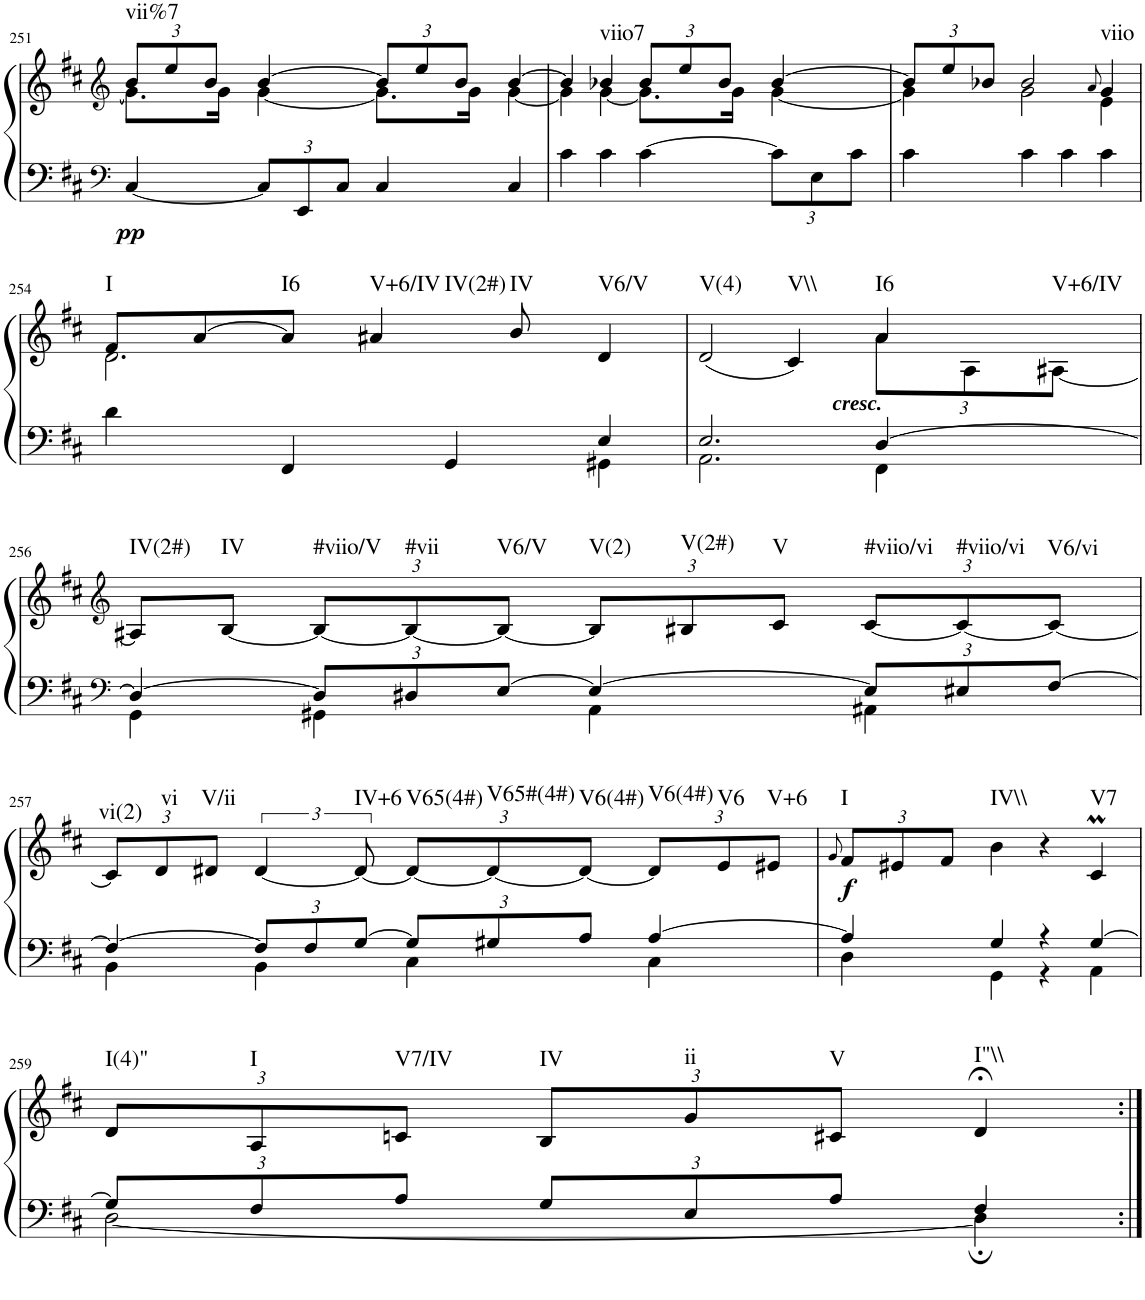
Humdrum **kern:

**kern	**kern	**dynam	**harte
*part1	*part1	*part1	*part1
*staff2	*staff1	*staff1/2	*
*I"Klavier links	*	*	*
!!LO:PB:g=z
*clefF4	*clefG2	*	*
*k[f#c#]	*k[f#c#]	*	*
*M2/2	*M2/2	*	*
*	*Xbrackettup	*	*
=251	=251	=251	=251
*	*^	*	*
!	!	!	!LO:DY:b=2	!LO:H:kt=vii%7
[4C#/	12b/L	8.g\L]	pp	N
.	12ee/	.	.	.
.	12b/J	.	.	.
.	.	16g\Jk	.	.
*Xbrackettup	*	*	*	*
12C#/L]	[4b/	[4g\	.	.
12EE/	.	.	.	.
12C#/J	.	.	.	.
4C#/	12b/L]	8.g\L]	.	.
.	12ee/	.	.	.
.	12b/J	.	.	.
.	.	16g\Jk	.	.
4C#/	[4b/	[4g\	.	.
=252	=252	=252	=252	=252
4c#\	4b/]	4g\]	.	.
!	!	!	!	!LO:H:kt=viio7
4c#\	4b-X/	[4g\	.	N
[4c#\	12b-/L	8.g\L]	.	.
.	12ee/	.	.	.
.	12b-/J	.	.	.
.	.	16g\Jk	.	.
12c#\L]	[4b-/	[4g\	.	.
12E\	.	.	.	.
12c#\J	.	.	.	.
=253	=253	=253	=253	=253
4c#\	12b-/L]	4g\]	.	.
.	12ee/	.	.	.
.	12b-X/J	.	.	.
4c#\	2b-/	2g\	.	.
4c#\	.	.	.	.
.	8qa/	.	.	.
!	!	!	!	!LO:H:kt=viio
4c#\	4g/	4e\	.	N
!!LO:LB:g=z	!!
=254	=254	=254	=254	=254
*^	*	*	*	*
!	!	!	!	!	!LO:H:kt=I
4d\	2.ryy	8f#/L	2.d\	.	N
.	.	[8a/	.	.	.
!	!	!	!	!	!LO:H:kt=I6
4FF#/	.	8a/J]	.	.	N
!	!	!	!	!	!LO:H:n=1:kt=V+6/IV
!	!	!	!	!	!LO:H:n=2:kt=IV(2#)
.	.	4a#X/	.	.	N N
4GG/	.	.	.	.	.
!	!	!	!	!	!LO:H:kt=IV
.	.	8b/	.	.	N
!	!	!	!	!	!LO:H:kt=V6/V
4E/	4GG#X\	4ryy	4d/	.	N
=255	=255	=255	=255	=255	=255
!	!	!	!	!	!LO:H:kt=V(4)
2.E/	2.AA\	(2d/	2.ryy	.	N
!	!	!	!	!	!LO:H:kt=V\\
.	.	4c#/)	.	.	N
!LO:TX:a:Bi:t=cresc.	!	!	!	!	!LO:H:n=1:kt=I6
!	!	!	!	!	!LO:H:n=2:kt=V+6/IV
[4D/	4FF#\	4a/	12a\L	.	N N
.	.	.	12A\	.	.
.	.	.	[12A#X\J	.	.
*	*	*v	*v	*	*
!!LO:LB:g=z
=256	=256	=256	=256	=256
*clefF4	*	*clefG2	*	*
*	*	*^	*	*
!	!	!	!	!	!LO:H:kt=IV(2#)
*	*	*v	*v	*	*
4D/_	4GG\	8A#X/L]	.	N
!	!	!	!	!LO:H:kt=IV
.	.	[8B/J	.	N
!	!	!	!	!LO:H:kt=#viio/V
12D/L]	4GG#X\	12B/L_	.	N
!	!	!	!	!LO:H:kt=#vii
12D#X/	.	12B/_	.	N
!	!	!	!	!LO:H:kt=V6/V
[12E/J	.	12B/J_	.	N
!	!	!	!	!LO:H:kt=V(2)
4E/_	4AA\	12B/L]	.	N
!	!	!	!	!LO:H:kt=V(2#)
.	.	12B#X/	.	N
!	!	!	!	!LO:H:kt=V
.	.	12c#/J	.	N
!	!	!	!	!LO:H:kt=#viio/vi
12E/L]	4AA#X\	[12c#/L	.	N
!	!	!	!	!LO:H:kt=#viio/vi
12E#X/	.	12c#/_	.	N
!	!	!	!	!LO:H:kt=V6/vi
[12F#/J	.	12c#/J_	.	N
!!LO:LB:g=z
=257	=257	=257	=257	=257
!	!	!	!	!LO:H:kt=vi(2)
4F#/_	4BB\	12c#/L]	.	N
!	!	!	!	!LO:H:kt=vi
.	.	12d/	.	N
!	!	!	!	!LO:H:kt=V/ii
.	.	12d#X/J	.	N
*	*	*brackettup	*	*
12F#/L]	4BB\	[6d#/	.	.
12F#/	.	.	.	.
!	!	!	!	!LO:H:kt=IV+6
[12G/J	.	12d#/_	.	N
*	*	*Xbrackettup	*	*
!	!	!	!	!LO:H:kt=V65(4#)
12G/L]	4C#\	12d#/L_	.	N
!	!	!	!	!LO:H:kt=V65#(4#)
12G#X/	.	12d#/_	.	N
!	!	!	!	!LO:H:kt=V6(4#)
12A/J	.	12d#/J_	.	N
!	!	!	!	!LO:H:kt=V6(4#)
[4A/	4C#\	12d#/L]	.	N
!	!	!	!	!LO:H:kt=V6
.	.	12e/	.	N
!	!	!	!	!LO:H:kt=V+6
.	.	12e#X/J	.	N
=258	=258	=258	=258	=258
.	.	8qg/	.	.
!	!	!	!LO:DY:b	!LO:H:kt=I
4A/]	4D\	12f#/L	f	N
.	.	12e#X/	.	.
.	.	12f#/J	.	.
!	!	!	!	!LO:H:kt=IV\\
4G/	4GG\	4b\	.	N
4r	4r	4r	.	.
!	!	!	!	!LO:H:kt=V7
[4G/	4AA\	4c#m/	.	N
!!LO:LB:g=z
=259	=259	=259	=259	=259
!	!	!	!	!LO:H:kt=I(4)"
12G/L]	[2D\	12d/L	.	N
!	!	!	!	!LO:H:kt=I
12F#/	.	12A/	.	N
!	!	!	!	!LO:H:kt=V7/IV
12A/J	.	12cn/J	.	N
!	!	!	!	!LO:H:kt=IV
12G/L	.	12B/L	.	N
!	!	!	!	!LO:H:kt=ii
12E/	.	12g/	.	N
!	!	!	!	!LO:H:kt=V
12A/J	.	12c#X/J	.	N
!	!	!	!	!LO:H:kt=I"\\
4F#/	4D;\]	4d;</	.	N
*v	*v	*	*	*
=:|!	=:|!	=:|!	=:|!
*-	*-	*-	*-
